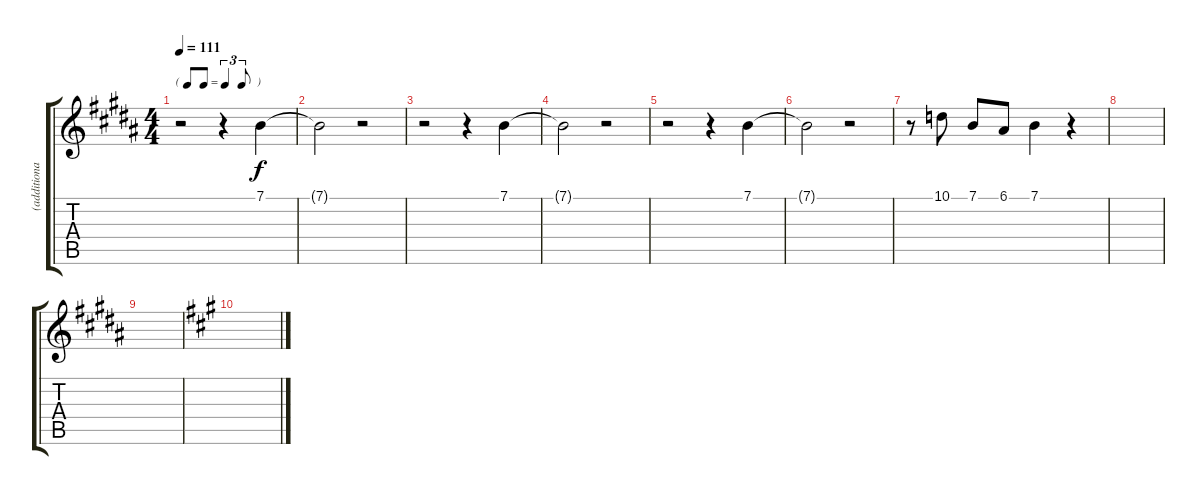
\track ("(additional back vox)" "(additiona") {instrument choiraahs}
\staff {score tabs}
\tuning (E4 B3 G3 D3 A2 E2) {hide}
\ts (4 4)
\tf triplet8th
\tempo 111
\clef g2
\ks b
r.2{dy f} r.4 7.1.4 |
7.1{t}.2 r.2 |
r.2 r.4 7.1.4 |
7.1{t}.2 r.2 |
r.2 r.4 7.1.4 |
7.1{t}.2 r.2 |
r.8 10.1.8 7.1.8 6.1.8 7.1.4 r.4 |
|
|
\ks a
